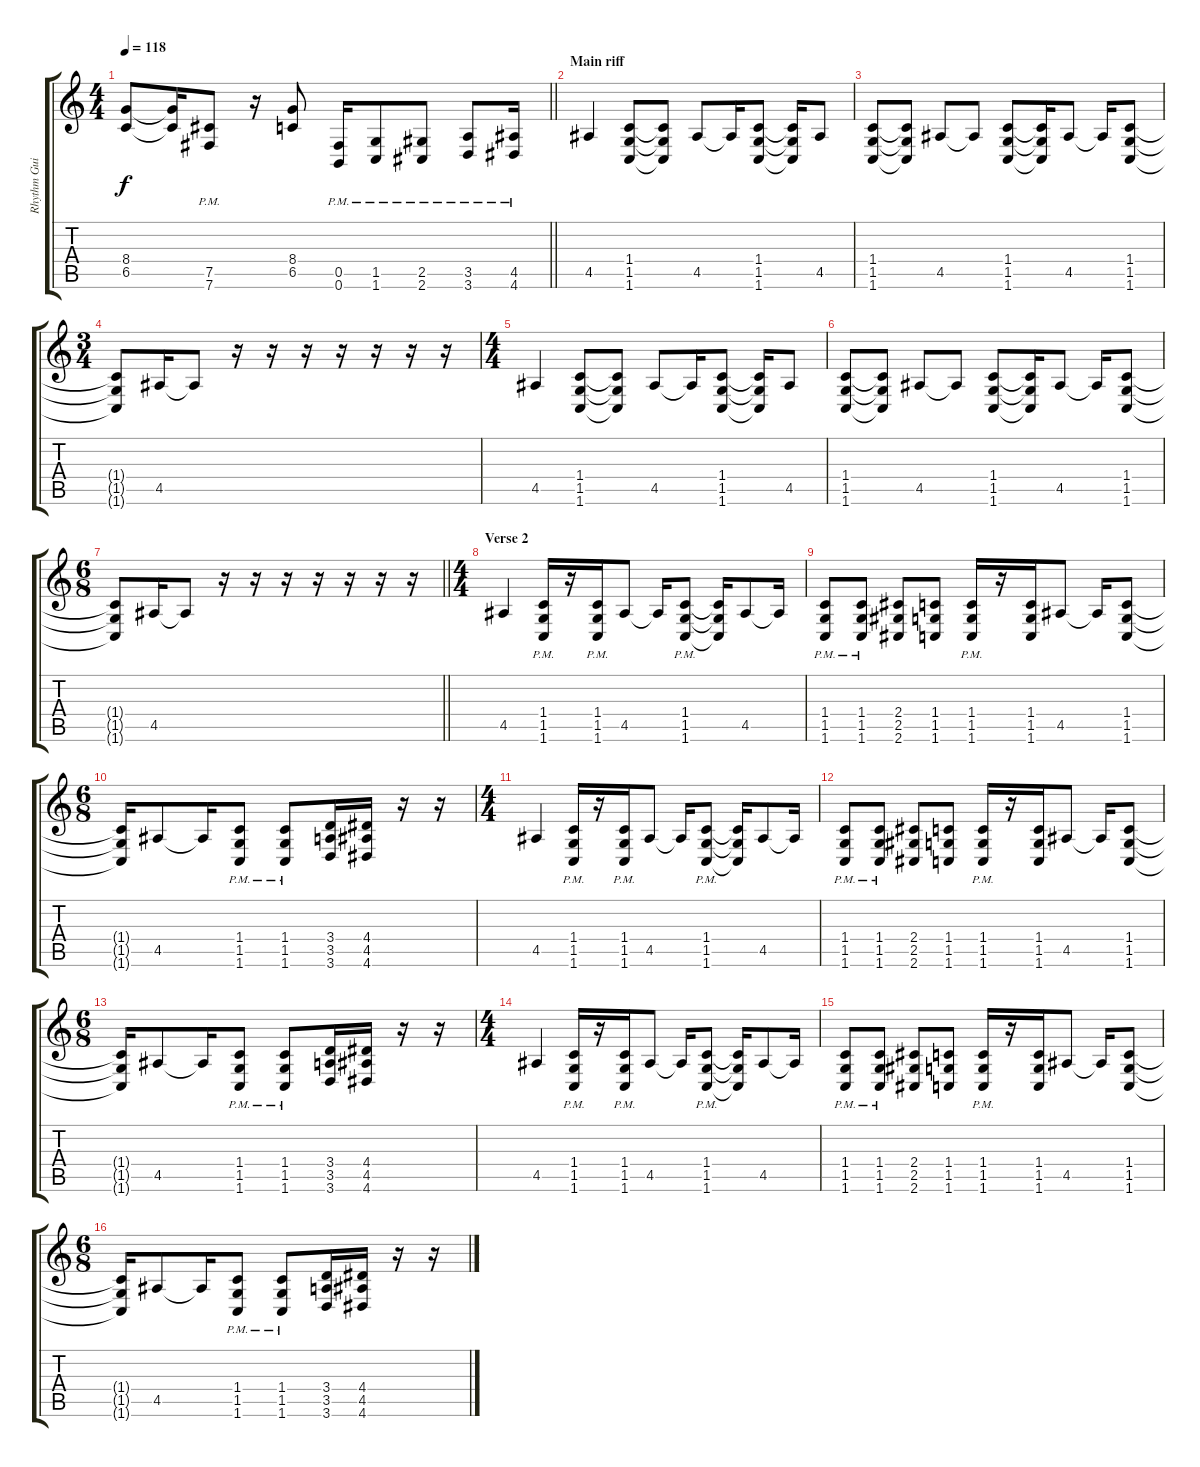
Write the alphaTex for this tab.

\track ("Rhythm Guitar" "Rhythm Gui") {instrument distortionguitar}
\staff {score tabs}
\tuning (Db4 Ab3 E3 B2 Gb2 B1) {hide}
\ts (4 4)
\tempo 118
\clef g2
\barLineRight lightlight
\ks c
(8.4 6.5).8{dy f} (8.4{t} 6.5{t}).16 (7.5{pm} 7.6{pm}).8 r.16 (8.4 6.5).8 (0.5{pm} 0.6{pm}).16 (1.5{pm} 1.6{pm}).8 (2.5{pm} 2.6{pm}).8 (3.5{pm} 3.6{pm}).8 (4.5{pm} 4.6{pm}).16 |
\section ("" "Main riff")
4.5.4 (1.4 1.5 1.6).8 (1.4{t} 1.5{t} 1.6{t}).8 4.5.8 4.5{t}.16 (1.4 1.5 1.6).8 (1.4{t} 1.5{t} 1.6{t}).16 4.5.8 |
(1.4 1.5 1.6).8 (1.4{t} 1.5{t} 1.6{t}).8 4.5.8 4.5{t}.8 (1.4 1.5 1.6).8 (1.4{t} 1.5{t} 1.6{t}).16 4.5.8 4.5{t}.16 (1.4 1.5 1.6).8 |
\ts (3 4)
(1.4{t} 1.5{t} 1.6{t}).8 4.5.16 4.5{t}.8 r.16 r.16 r.16 r.16 r.16 r.16 r.16 |
\ts (4 4)
4.5.4 (1.4 1.5 1.6).8 (1.4{t} 1.5{t} 1.6{t}).8 4.5.8 4.5{t}.16 (1.4 1.5 1.6).8 (1.4{t} 1.5{t} 1.6{t}).16 4.5.8 |
(1.4 1.5 1.6).8 (1.4{t} 1.5{t} 1.6{t}).8 4.5.8 4.5{t}.8 (1.4 1.5 1.6).8 (1.4{t} 1.5{t} 1.6{t}).16 4.5.8 4.5{t}.16 (1.4 1.5 1.6).8 |
\ts (6 8)
\barLineRight lightlight
(1.4{t} 1.5{t} 1.6{t}).8 4.5.16 4.5{t}.8 r.16 r.16 r.16 r.16 r.16 r.16 r.16 |
\ts (4 4)
\section ("" "Verse 2")
4.5.4 (1.4{pm} 1.5{pm} 1.6{pm}).16 r.16 (1.4{pm} 1.5{pm} 1.6{pm}).16 4.5.8 4.5{t}.16 (1.4{pm} 1.5{pm} 1.6{pm}).8 (1.4{t} 1.5{t} 1.6{t}).16 4.5.8 4.5{t}.16 |
(1.4{pm} 1.5{pm} 1.6{pm}).8 (1.4{pm} 1.5{pm} 1.6{pm}).8 (2.4 2.5 2.6).8 (1.4 1.5 1.6).8 (1.4{pm} 1.5{pm} 1.6{pm}).16 r.16 (1.4 1.5 1.6).16 4.5.8 4.5{t}.16 (1.4 1.5 1.6).8 |
\ts (6 8)
(1.4{t} 1.5{t} 1.6{t}).16 4.5.8 4.5{t}.16 (1.4{pm} 1.5{pm} 1.6{pm}).8 (1.4{pm} 1.5{pm} 1.6{pm}).8 (3.4 3.5 3.6).16 (4.4 4.5 4.6).16 r.16 r.16 |
\ts (4 4)
4.5.4 (1.4{pm} 1.5{pm} 1.6{pm}).16 r.16 (1.4{pm} 1.5{pm} 1.6{pm}).16 4.5.8 4.5{t}.16 (1.4{pm} 1.5{pm} 1.6{pm}).8 (1.4{t} 1.5{t} 1.6{t}).16 4.5.8 4.5{t}.16 |
(1.4{pm} 1.5{pm} 1.6{pm}).8 (1.4{pm} 1.5{pm} 1.6{pm}).8 (2.4 2.5 2.6).8 (1.4 1.5 1.6).8 (1.4{pm} 1.5{pm} 1.6{pm}).16 r.16 (1.4 1.5 1.6).16 4.5.8 4.5{t}.16 (1.4 1.5 1.6).8 |
\ts (6 8)
(1.4{t} 1.5{t} 1.6{t}).16 4.5.8 4.5{t}.16 (1.4{pm} 1.5{pm} 1.6{pm}).8 (1.4{pm} 1.5{pm} 1.6{pm}).8 (3.4 3.5 3.6).16 (4.4 4.5 4.6).16 r.16 r.16 |
\ts (4 4)
4.5.4 (1.4{pm} 1.5{pm} 1.6{pm}).16 r.16 (1.4{pm} 1.5{pm} 1.6{pm}).16 4.5.8 4.5{t}.16 (1.4{pm} 1.5{pm} 1.6{pm}).8 (1.4{t} 1.5{t} 1.6{t}).16 4.5.8 4.5{t}.16 |
(1.4{pm} 1.5{pm} 1.6{pm}).8 (1.4{pm} 1.5{pm} 1.6{pm}).8 (2.4 2.5 2.6).8 (1.4 1.5 1.6).8 (1.4{pm} 1.5{pm} 1.6{pm}).16 r.16 (1.4 1.5 1.6).16 4.5.8 4.5{t}.16 (1.4 1.5 1.6).8 |
\ts (6 8)
(1.4{t} 1.5{t} 1.6{t}).16 4.5.8 4.5{t}.16 (1.4{pm} 1.5{pm} 1.6{pm}).8 (1.4{pm} 1.5{pm} 1.6{pm}).8 (3.4 3.5 3.6).16 (4.4 4.5 4.6).16 r.16 r.16
